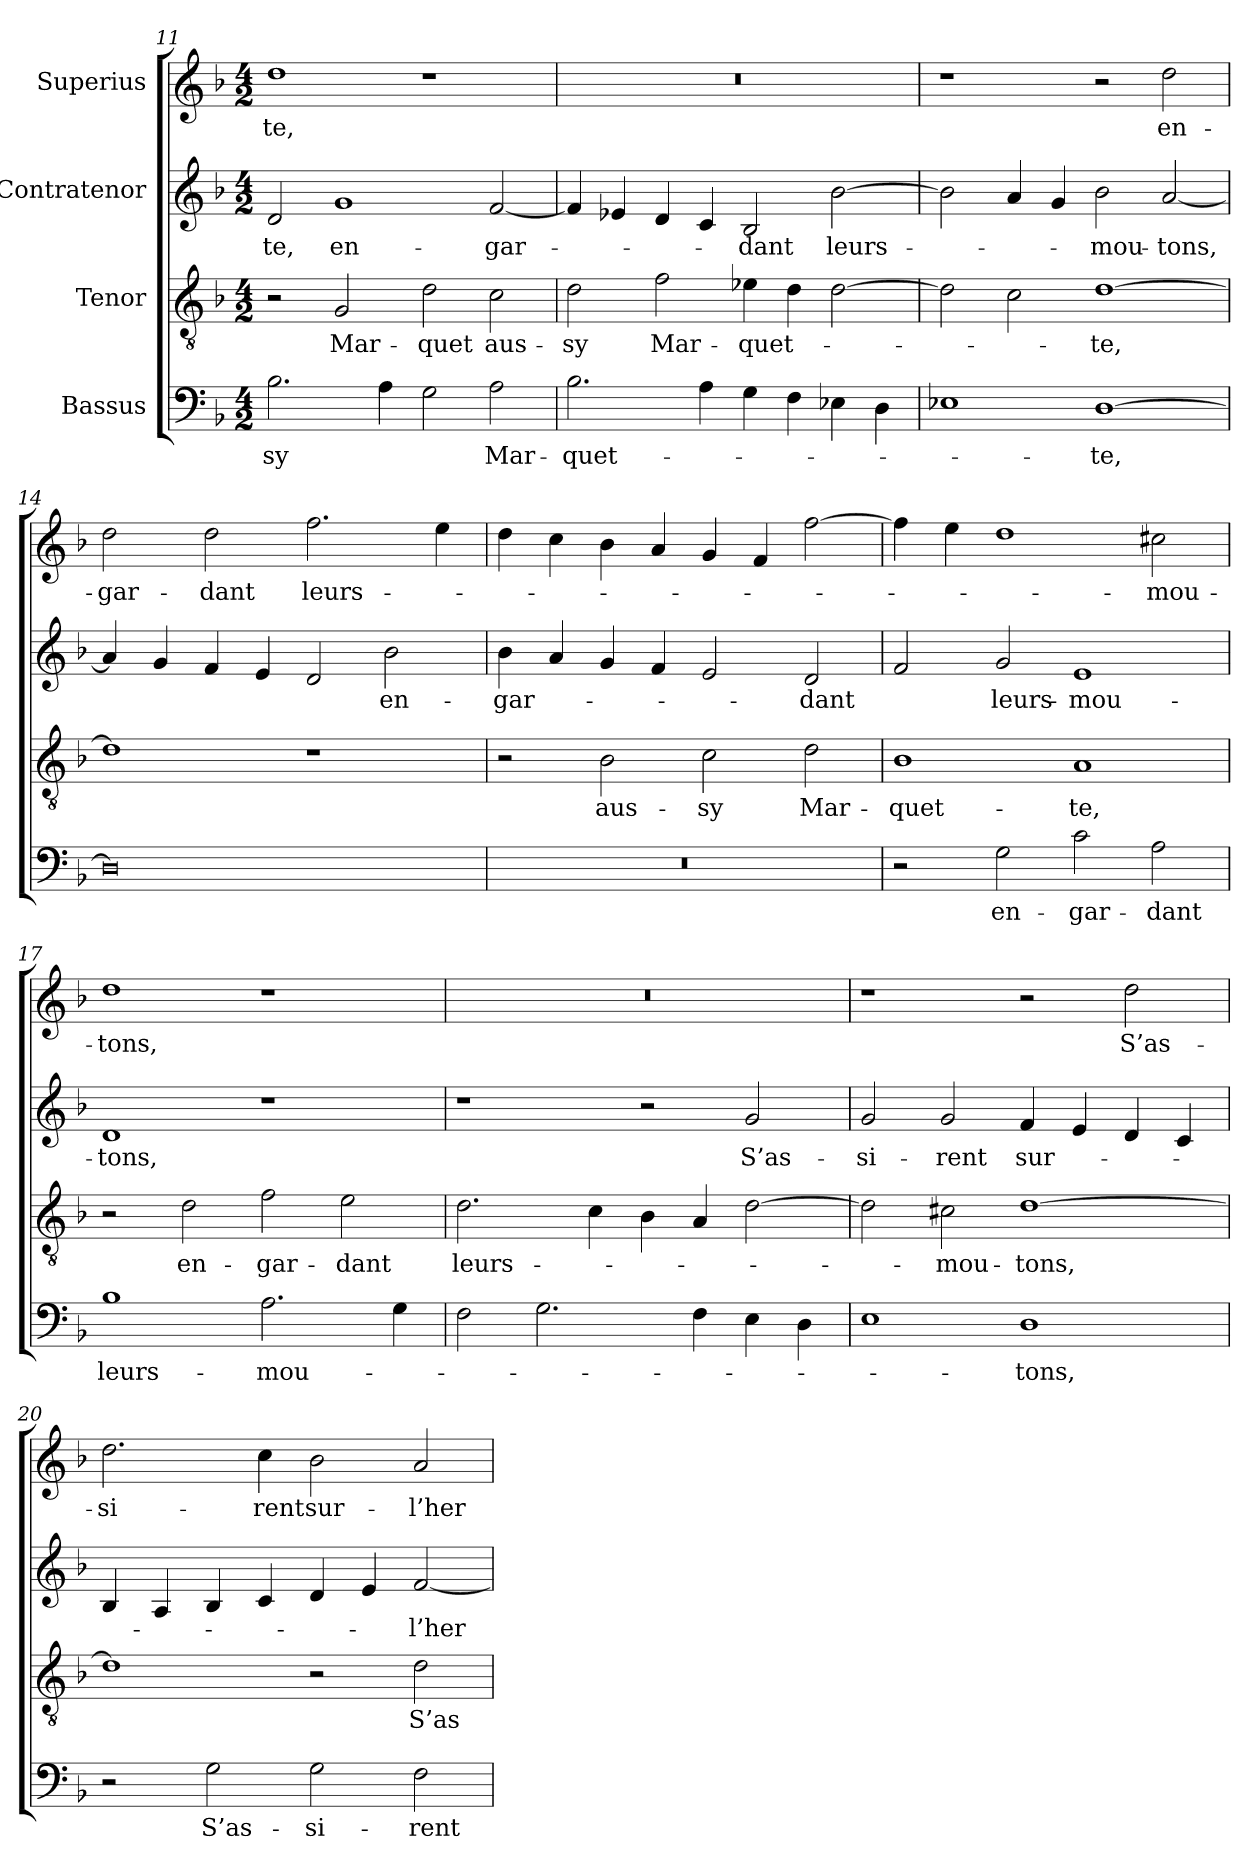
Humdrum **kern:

**kern	**text	**kern	**text	**kern	**text	**kern	**text
*part4	*part4	*part3	*part3	*part2	*part2	*part1	*part1
*staff4	*staff4	*staff3	*staff3	*staff2	*staff2	*staff1	*staff1
*I"Bassus	*	*I"Tenor	*	*I"Contratenor	*	*I"Superius	*
*clefF4	*	*clefGv2	*	*clefG2	*	*clefG2	*
*k[b-]	*	*k[b-]	*	*k[b-]	*	*k[b-]	*
*M4/2	*	*M4/2	*	*M4/2	*	*M4/2	*
=11	=11	=11	=11	=11	=11	=11	=11
2.B-\	-sy	2r	.	2d/	-te,	1dd\	-te,
.	.	2G/	Mar-	1g/	en-	.	.
4A\	.	.	.	.	.	.	.
2G\	.	2d\	-quet	.	.	1r	.
2A\	Mar-	2c\	aus-	[2f/	gar-	.	.
=12	=12	=12	=12	=12	=12	=12	=12
2.B-\	quet-	2d\	-sy	4f/]	.	0r	.
.	.	.	.	4e-X/	.	.	.
.	.	2f\	Mar-	4d/	.	.	.
4A\	.	.	.	4c/	.	.	.
4G\	.	4e-X\	-quet-	2B-/	-dant	.	.
4F\	.	4d\	.	.	.	.	.
4E-X\	.	[2d\	.	[2b-\	leurs-	.	.
4D\	.	.	.	.	.	.	.
=13	=13	=13	=13	=13	=13	=13	=13
1E-X\	.	2d\]	.	2b-\]	.	1r	.
.	.	2c\	.	4a/	.	.	.
.	.	.	.	4g/	.	.	.
[1D\	-te,	[1d\	-te,	2b-\	mou-	2r	.
.	.	.	.	[2a/	-tons,	2dd\	en-
=14	=14	=14	=14	=14	=14	=14	=14
0D\]	.	1d\]	.	4a/]	.	2dd\	gar-
.	.	.	.	4g/	.	.	.
.	.	.	.	4f/	.	2dd\	-dant
.	.	.	.	4e/	.	.	.
.	.	1r	.	2d/	.	2.ff\	leurs-
.	.	.	.	2b-\	en-	.	.
.	.	.	.	.	.	4ee\	.
=15	=15	=15	=15	=15	=15	=15	=15
0r	.	2r	.	4b-\	gar-	4dd\	.
.	.	.	.	4a/	.	4cc\	.
.	.	2B-\	aus-	4g/	.	4b-\	.
.	.	.	.	4f/	.	4a/	.
.	.	2c\	-sy	2e/	.	4g/	.
.	.	.	.	.	.	4f/	.
.	.	2d\	Mar-	2d/	-dant	[2ff\	.
=16	=16	=16	=16	=16	=16	=16	=16
2r	.	1B-\	-quet-	2f/	.	4ff\]	.
.	.	.	.	.	.	4ee\	.
2G\	en-	.	.	2g/	leurs-	1dd\	.
2c\	gar-	1A/	-te,	1e/	mou-	.	.
2A\	-dant	.	.	.	.	2cc#X\	mou-
=17	=17	=17	=17	=17	=17	=17	=17
1B-\	leurs-	2r	.	1d/	-tons,	1dd\	-tons,
.	.	2d\	en-	.	.	.	.
2.A\	mou-	2f\	gar-	1r	.	1r	.
.	.	2e\	-dant	.	.	.	.
4G\	.	.	.	.	.	.	.
=18	=18	=18	=18	=18	=18	=18	=18
2F\	.	2.d\	leurs-	1r	.	0r	.
2.G\	.	.	.	.	.	.	.
.	.	4c\	.	.	.	.	.
.	.	4B-\	.	2r	.	.	.
4F\	.	4A/	.	.	.	.	.
4E\	.	[2d\	.	2g/	S’as-	.	.
4D\	.	.	.	.	.	.	.
=19	=19	=19	=19	=19	=19	=19	=19
1E\	.	2d\]	.	2g/	-si-	1r	.
.	.	2c#X\	mou-	2g/	-rent	.	.
1D\	-tons,	[1d\	-tons,	4f/	sur-	2r	.
.	.	.	.	4e/	.	.	.
.	.	.	.	4d/	.	2dd\	S’as-
.	.	.	.	4c/	.	.	.
=20	=20	=20	=20	=20	=20	=20	=20
2r	.	1d\]	.	4B-/	.	2.dd\	-si-
.	.	.	.	4A/	.	.	.
2G\	S’as-	.	.	4B-/	.	.	.
.	.	.	.	4c/	.	4cc\	-rent
2G\	-si-	2r	.	4d/	.	2b-\	sur-
.	.	.	.	4e/	.	.	.
2F\	-rent	2d\	S’as-	[2f/	l’her-	2a/	l’her-
=	=	=	=	=	=	=	=
*-	*-	*-	*-	*-	*-	*-	*-
